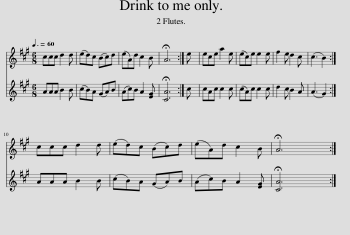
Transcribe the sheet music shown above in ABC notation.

X:1
%%score 1 2
L:1/8
Q:3/8=60
M:6/8
I:linebreak $
K:A
V:1 treble
V:2 treble
V:1
 ccc d2 d | (ed)c (Bc)d | (eA)d c2 B | !fermata!A6 :| e | %5
 ece a2 e | (ec)e e2 e | f2 e d2 c | (c3 B2) :|$ ccc d2 d | %10
 (ed)c (Bc)d | (eA)d c2 B | !fermata!A6 :| %13
V:2
 AAA B2 B | (cB)A (GA)B | (Ac)B A2 [EG] | !fermata![CA]6 :| c | %5
 cAc c2 c | (cA)c c2 c | d2 c B2 A | (A3 G2) :|$ AAA B2 B | %10
 (cB)A (GA)B | (Ac)B A2 [EG] | !fermata![CA]6 :| %13
